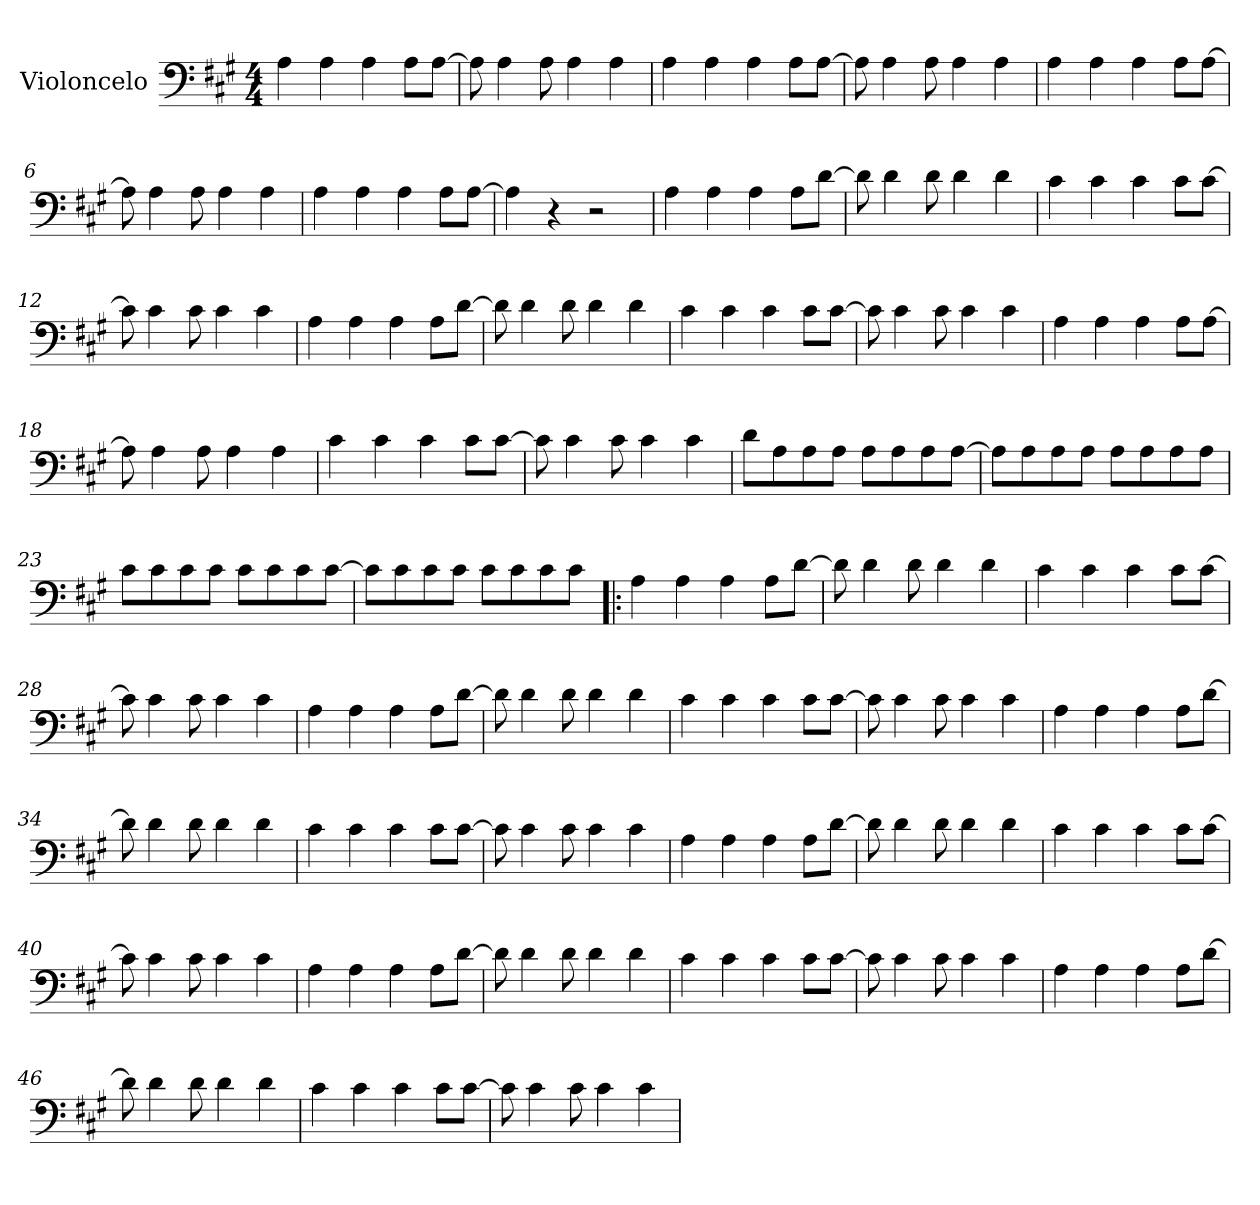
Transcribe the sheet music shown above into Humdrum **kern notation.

**kern
*part1
*staff1
*I"Violoncelo
*I'Vc.
*clefF4
*k[f#c#g#]
*M4/4
*MM120
=1
4A\
4A\
4A\
8A\L
[8A\J
=2
8A\]
4A\
8A\
4A\
4A\
=3
4A\
4A\
4A\
8A\L
[8A\J
=4
8A\]
4A\
8A\
4A\
4A\
=5
4A\
4A\
4A\
8A\L
[8A\J
=6
8A\]
4A\
8A\
4A\
4A\
=7
4A\
4A\
4A\
8A\L
[8A\J
!!LO:LB:g=z
=8
4A\]
4r
2r
=9
4A\
4A\
4A\
8A\L
[8d\J
=10
8d\]
4d\
8d\
4d\
4d\
=11
4c#\
4c#\
4c#\
8c#\L
[8c#\J
=12
8c#\]
4c#\
8c#\
4c#\
4c#\
=13
4A\
4A\
4A\
8A\L
[8d\J
!!LO:LB:g=z
=14
8d\]
4d\
8d\
4d\
4d\
=15
4c#\
4c#\
4c#\
8c#\L
[8c#\J
=16
8c#\]
4c#\
8c#\
4c#\
4c#\
=17
4A\
4A\
4A\
8A\L
[8A\J
=18
8A\]
4A\
8A\
4A\
4A\
=19
4c#\
4c#\
4c#\
8c#\L
[8c#\J
!!LO:LB:g=z
=20
8c#\]
4c#\
8c#\
4c#\
4c#\
=21
8d\L
8A\
8A\
8A\J
8A\L
8A\
8A\
[8A\J
=22
8A\L]
8A\
8A\
8A\J
8A\L
8A\
8A\
8A\J
=23
8c#\L
8c#\
8c#\
8c#\J
8c#\L
8c#\
8c#\
[8c#\J
!!LO:LB:g=z
=24
8c#\L]
8c#\
8c#\
8c#\J
8c#\L
8c#\
8c#\
8c#\J
=25!|:
4A\
4A\
4A\
8A\L
[8d\J
=26
8d\]
4d\
8d\
4d\
4d\
=27
4c#\
4c#\
4c#\
8c#\L
[8c#\J
=28
8c#\]
4c#\
8c#\
4c#\
4c#\
!!LO:LB:g=z
=29
4A\
4A\
4A\
8A\L
[8d\J
=30
8d\]
4d\
8d\
4d\
4d\
=31
4c#\
4c#\
4c#\
8c#\L
[8c#\J
=32
8c#\]
4c#\
8c#\
4c#\
4c#\
=33
4A\
4A\
4A\
8A\L
[8d\J
=34
8d\]
4d\
8d\
4d\
4d\
!!LO:LB:g=z
=35
4c#\
4c#\
4c#\
8c#\L
[8c#\J
=36
8c#\]
4c#\
8c#\
4c#\
4c#\
=37
4A\
4A\
4A\
8A\L
[8d\J
=38
8d\]
4d\
8d\
4d\
4d\
=39
4c#\
4c#\
4c#\
8c#\L
[8c#\J
=40
8c#\]
4c#\
8c#\
4c#\
4c#\
!!LO:LB:g=z
=41
4A\
4A\
4A\
8A\L
[8d\J
=42
8d\]
4d\
8d\
4d\
4d\
=43
4c#\
4c#\
4c#\
8c#\L
[8c#\J
=44
8c#\]
4c#\
8c#\
4c#\
4c#\
=45
4A\
4A\
4A\
8A\L
[8d\J
=46
8d\]
4d\
8d\
4d\
4d\
!!LO:LB:g=z
=47
4c#\
4c#\
4c#\
8c#\L
[8c#\J
=48
8c#\]
4c#\
8c#\
4c#\
4c#\
=
*-
